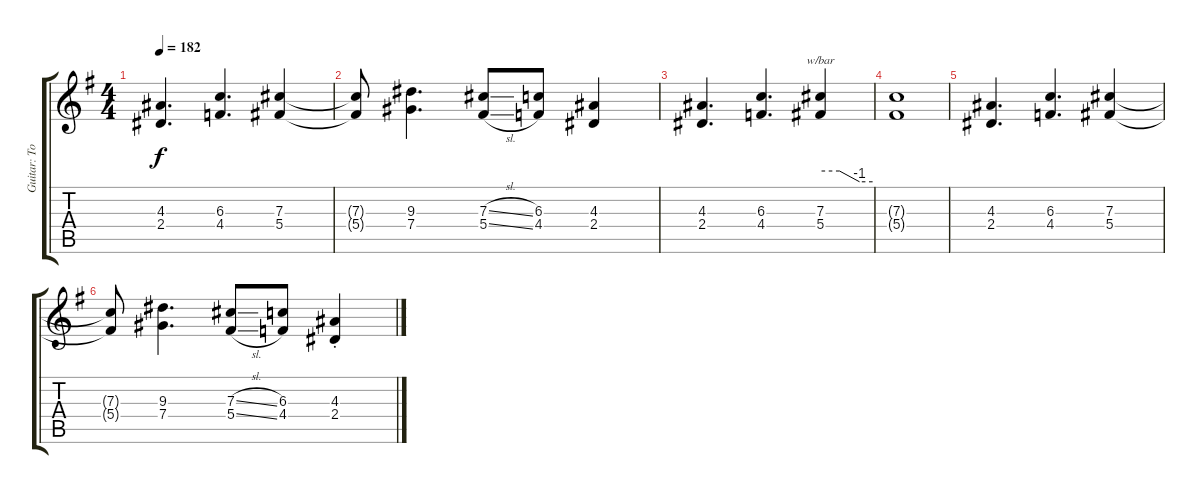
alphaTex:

\track ("Guitar: Tony" "Guitar: To") {instrument distortionguitar}
\staff {score tabs}
\tuning (Eb4 Bb3 Gb3 Db3 Ab2 Eb2) {hide}
\ts (4 4)
\tempo 182
\clef g2
\ks g
(4.3 2.4).4{d dy f} (6.3 4.4).4{d} (7.3 5.4).4 |
(7.3{t} 5.4{t}).8 (9.3 7.4).4{d} (7.3{sl} 5.4{sl}).8 (6.3 4.4).8 (4.3 2.4).4 |
(4.3 2.4).4{d} (6.3 4.4).4{d} (7.3 5.4).4{tbe (custom default 0 0 22 0 45 -4 60 -4)} |
(7.3{t} 5.4{t}).1 |
(4.3 2.4).4{d} (6.3 4.4).4{d} (7.3 5.4).4 |
(7.3{t} 5.4{t}).8 (9.3 7.4).4{d} (7.3{sl} 5.4{sl}).8 (6.3 4.4).8 (4.3{st} 2.4{st}).4
